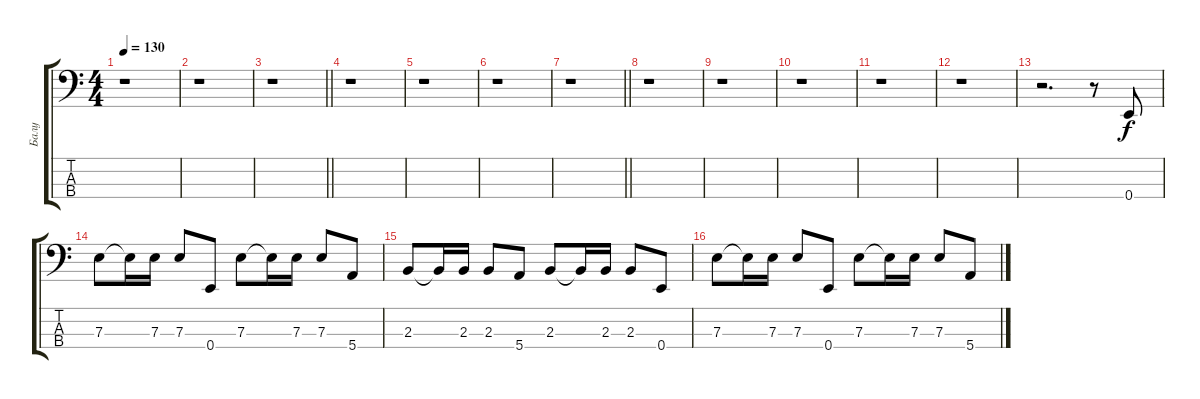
\track ("Балу" "Балу") {instrument electricbasspick}
\staff {score tabs}
\tuning (G2 D2 A1 E1) {hide}
\ts (4 4)
\tempo 130
\clef f4
\ks c
r.1{dy f instrument electricbasspick} |
r.1 |
\barLineRight lightlight
r.1 |
r.1 |
r.1 |
r.1 |
\barLineRight lightlight
r.1 |
r.1 |
r.1 |
r.1 |
r.1 |
r.1 |
r.2{d} r.8 0.4.8 |
7.3.8 7.3{t}.16 7.3.16 7.3.8 0.4.8 7.3.8 7.3{t}.16 7.3.16 7.3.8 5.4.8 |
2.3.8 2.3{t}.16 2.3.16 2.3.8 5.4.8 2.3.8 2.3{t}.16 2.3.16 2.3.8 0.4.8 |
7.3.8 7.3{t}.16 7.3.16 7.3.8 0.4.8 7.3.8 7.3{t}.16 7.3.16 7.3.8 5.4.8
